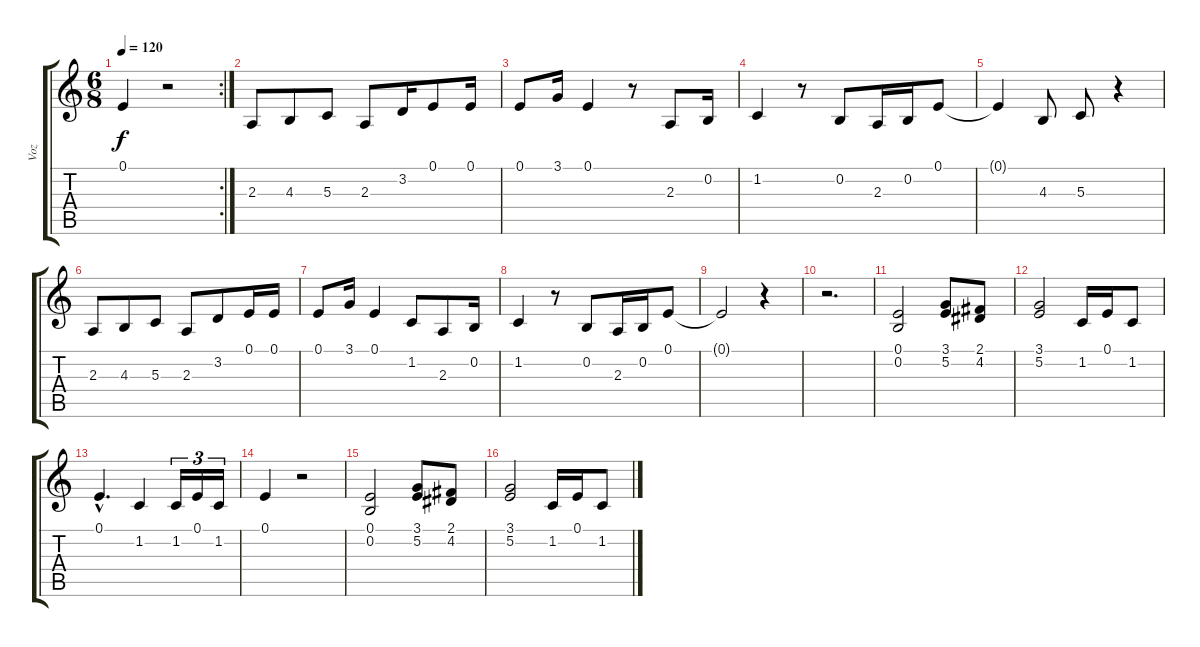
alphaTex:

\track ("Voz" "Voz") {instrument lead6voice}
\staff {score tabs}
\tuning (E4 B3 G3 D3 A2 E2) {hide}
\rc 2
\ts (6 8)
\tempo 120
\clef g2
\ks c
0.1.4{dy f} r.2 |
2.3.8 4.3.8 5.3.8 2.3.8 3.2.16 0.1.8 0.1.16 |
0.1.8 3.1.16 0.1.4 r.8 2.3.8 0.2.16 |
1.2.4 r.8 0.2.8 2.3.16 0.2.16 0.1.8 |
0.1{t}.4 4.3.8 5.3.8 r.4 |
2.3.8 4.3.8 5.3.8 2.3.8 3.2.8 0.1.16 0.1.16 |
0.1.8 3.1.16 0.1.4 1.2.8 2.3.8 0.2.16 |
1.2.4 r.8 0.2.8 2.3.16 0.2.16 0.1.8 |
0.1{t}.2 r.4 |
r.2{d} |
(0.1 0.2).2 (3.1 5.2).8 (2.1 4.2).8 |
(3.1 5.2).2 1.2.16 0.1.16 1.2.8 |
0.1{hac}.4{d} 1.2.4 1.2.16{tu (3 2)} 0.1.16{tu (3 2)} 1.2.16{tu (3 2)} |
0.1.4 r.2 |
(0.1 0.2).2 (3.1 5.2).8 (2.1 4.2).8 |
(3.1 5.2).2 1.2.16 0.1.16 1.2.8
